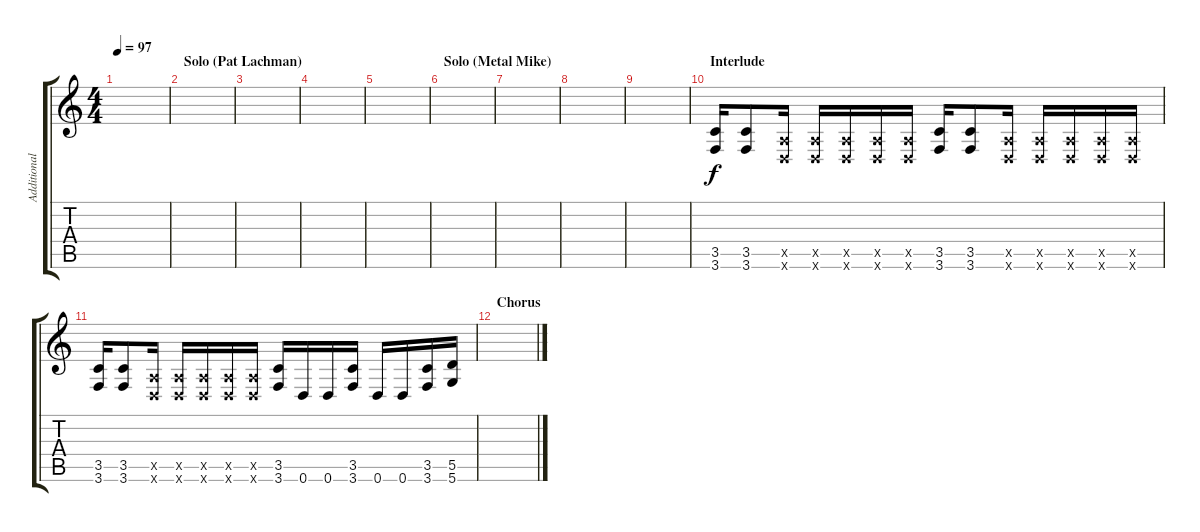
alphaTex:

\track ("Additional Guitar" "Additional") {instrument distortionguitar}
\staff {score tabs}
\tuning (E4 B3 G3 D3 A2 D2) {hide}
\ts (4 4)
\tempo 97
\clef g2
\ks c
|
\section ("" "Solo (Pat Lachman)")
|
|
|
|
\section ("" "Solo (Metal Mike)")
|
|
|
|
\section ("" "Interlude")
(3.5 3.6).16 (3.5 3.6).8 (0.5{x} 0.6{x}).16 (0.5{x} 0.6{x}).16 (0.5{x} 0.6{x}).16 (0.5{x} 0.6{x}).16 (0.5{x} 0.6{x}).16 (3.5 3.6).16 (3.5 3.6).8 (0.5{x} 0.6{x}).16 (0.5{x} 0.6{x}).16 (0.5{x} 0.6{x}).16 (0.5{x} 0.6{x}).16 (0.5{x} 0.6{x}).16 |
(3.5 3.6).16 (3.5 3.6).8 (0.5{x} 0.6{x}).16 (0.5{x} 0.6{x}).16 (0.5{x} 0.6{x}).16 (0.5{x} 0.6{x}).16 (0.5{x} 0.6{x}).16 (3.5 3.6).16 0.6.16 0.6.16 (3.5 3.6).16 0.6.16 0.6.16 (3.5 3.6).16 (5.5 5.6).16 |
\section ("" "Chorus")
